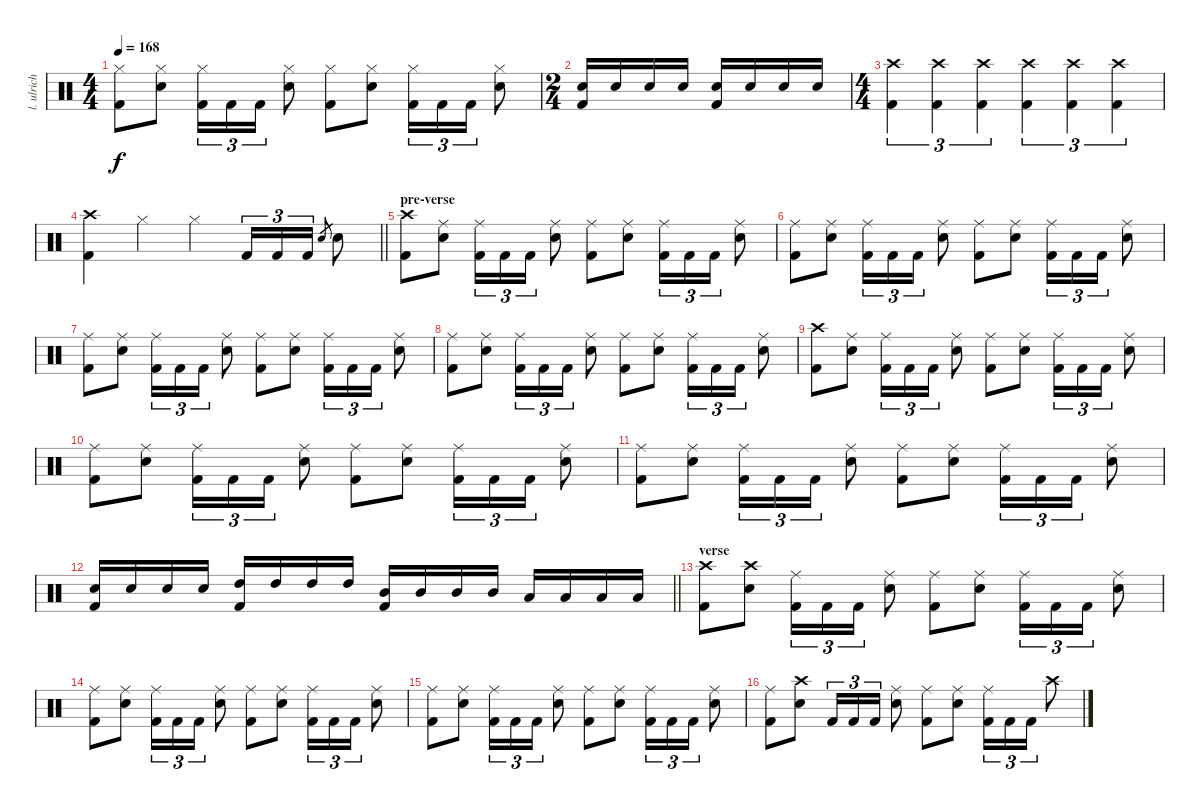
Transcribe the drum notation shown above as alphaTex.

\track ("l. ulrich - drums" "l. ulrich ") {instrument percussion}
\staff {score}
\articulation defaults
\ts (4 4)
\tempo 168
\clef neutral
\ks c
("Hi-Hat (closed)" "Kick (hit) 2").8{dy f} ("Hi-Hat (closed)" "Snare (hit) 2").8 ("Hi-Hat (closed)" "Kick (hit) 2").16{tu (3 2)} "Kick (hit) 2".16{tu (3 2)} "Kick (hit) 2".16{tu (3 2)} ("Hi-Hat (closed)" "Snare (hit) 2").8 ("Hi-Hat (closed)" "Kick (hit) 2").8 ("Hi-Hat (closed)" "Snare (hit) 2").8 ("Hi-Hat (closed)" "Kick (hit) 2").16{tu (3 2)} "Kick (hit) 2".16{tu (3 2)} "Kick (hit) 2".16{tu (3 2)} ("Hi-Hat (closed)" "Snare (hit) 2").8 |
\ts (2 4)
("Snare (hit) 2" "Kick (hit) 2").16 "Snare (hit) 2".16 "Snare (hit) 2".16 "Snare (hit) 2".16 ("Snare (hit) 2" "Kick (hit) 2").16 "Snare (hit) 2".16 "Snare (hit) 2".16 "Snare (hit) 2".16 |
\ts (4 4)
("Crash high (hit)" "Kick (hit) 2").4{tu (3 2)} ("Crash high (hit)" "Kick (hit) 2").4{tu (3 2)} ("Crash high (hit)" "Kick (hit) 2").4{tu (3 2)} ("Crash high (hit)" "Kick (hit) 2").4{tu (3 2)} ("Crash high (hit)" "Kick (hit) 2").4{tu (3 2)} ("Crash high (hit)" "Kick (hit) 2").4{tu (3 2)} |
\barLineRight lightlight
("Crash high (hit)" "Kick (hit) 2").4 "Hi-Hat (closed)".4 "Hi-Hat (closed)".4 "Kick (hit) 2".16{tu (3 2)} "Kick (hit) 2".16{tu (3 2)} "Kick (hit) 2".16{tu (3 2)} "Snare (hit) 2".8{gr} "Snare (hit) 2".8 |
\section ("" "pre-verse")
("Crash high (hit)" "Kick (hit) 2").8 ("Ride (middle)" "Snare (hit) 2").8 ("Ride (middle)" "Kick (hit) 2").16{tu (3 2)} "Kick (hit) 2".16{tu (3 2)} "Kick (hit) 2".16{tu (3 2)} ("Ride (middle)" "Snare (hit) 2").8 ("Ride (middle)" "Kick (hit) 2").8 ("Ride (middle)" "Snare (hit) 2").8 ("Ride (middle)" "Kick (hit) 2").16{tu (3 2)} "Kick (hit) 2".16{tu (3 2)} "Kick (hit) 2".16{tu (3 2)} ("Ride (middle)" "Snare (hit) 2").8 |
("Ride (middle)" "Kick (hit) 2").8 ("Ride (middle)" "Snare (hit) 2").8 ("Ride (middle)" "Kick (hit) 2").16{tu (3 2)} "Kick (hit) 2".16{tu (3 2)} "Kick (hit) 2".16{tu (3 2)} ("Ride (middle)" "Snare (hit) 2").8 ("Ride (middle)" "Kick (hit) 2").8 ("Ride (middle)" "Snare (hit) 2").8 ("Ride (middle)" "Kick (hit) 2").16{tu (3 2)} "Kick (hit) 2".16{tu (3 2)} "Kick (hit) 2".16{tu (3 2)} ("Ride (middle)" "Snare (hit) 2").8 |
("Ride (middle)" "Kick (hit) 2").8 ("Ride (middle)" "Snare (hit) 2").8 ("Ride (middle)" "Kick (hit) 2").16{tu (3 2)} "Kick (hit) 2".16{tu (3 2)} "Kick (hit) 2".16{tu (3 2)} ("Ride (middle)" "Snare (hit) 2").8 ("Ride (middle)" "Kick (hit) 2").8 ("Ride (middle)" "Snare (hit) 2").8 ("Ride (middle)" "Kick (hit) 2").16{tu (3 2)} "Kick (hit) 2".16{tu (3 2)} "Kick (hit) 2".16{tu (3 2)} ("Ride (middle)" "Snare (hit) 2").8 |
("Ride (middle)" "Kick (hit) 2").8 ("Ride (middle)" "Snare (hit) 2").8 ("Ride (middle)" "Kick (hit) 2").16{tu (3 2)} "Kick (hit) 2".16{tu (3 2)} "Kick (hit) 2".16{tu (3 2)} ("Ride (middle)" "Snare (hit) 2").8 ("Ride (middle)" "Kick (hit) 2").8 ("Ride (middle)" "Snare (hit) 2").8 ("Ride (middle)" "Kick (hit) 2").16{tu (3 2)} "Kick (hit) 2".16{tu (3 2)} "Kick (hit) 2".16{tu (3 2)} ("Ride (middle)" "Snare (hit) 2").8 |
("Crash high (hit)" "Kick (hit) 2").8 ("Ride (middle)" "Snare (hit) 2").8 ("Ride (middle)" "Kick (hit) 2").16{tu (3 2)} "Kick (hit) 2".16{tu (3 2)} "Kick (hit) 2".16{tu (3 2)} ("Ride (middle)" "Snare (hit) 2").8 ("Ride (middle)" "Kick (hit) 2").8 ("Ride (middle)" "Snare (hit) 2").8 ("Ride (middle)" "Kick (hit) 2").16{tu (3 2)} "Kick (hit) 2".16{tu (3 2)} "Kick (hit) 2".16{tu (3 2)} ("Ride (middle)" "Snare (hit) 2").8 |
("Ride (middle)" "Kick (hit) 2").8 ("Ride (middle)" "Snare (hit) 2").8 ("Ride (middle)" "Kick (hit) 2").16{tu (3 2)} "Kick (hit) 2".16{tu (3 2)} "Kick (hit) 2".16{tu (3 2)} ("Ride (middle)" "Snare (hit) 2").8 ("Ride (middle)" "Kick (hit) 2").8 ("Ride (middle)" "Snare (hit) 2").8 ("Ride (middle)" "Kick (hit) 2").16{tu (3 2)} "Kick (hit) 2".16{tu (3 2)} "Kick (hit) 2".16{tu (3 2)} ("Ride (middle)" "Snare (hit) 2").8 |
("Ride (middle)" "Kick (hit) 2").8 ("Ride (middle)" "Snare (hit) 2").8 ("Ride (middle)" "Kick (hit) 2").16{tu (3 2)} "Kick (hit) 2".16{tu (3 2)} "Kick (hit) 2".16{tu (3 2)} ("Ride (middle)" "Snare (hit) 2").8 ("Ride (middle)" "Kick (hit) 2").8 ("Ride (middle)" "Snare (hit) 2").8 ("Ride (middle)" "Kick (hit) 2").16{tu (3 2)} "Kick (hit) 2".16{tu (3 2)} "Kick (hit) 2".16{tu (3 2)} ("Ride (middle)" "Snare (hit) 2").8 |
\barLineRight lightlight
("Snare (hit) 2" "Kick (hit) 2").16 "Snare (hit) 2".16 "Snare (hit) 2".16 "Snare (hit) 2".16 ("High Tom (hit)" "Kick (hit) 2").16 "High Tom (hit)".16 "High Tom (hit)".16 "High Tom (hit)".16 ("Mid Tom (hit)" "Kick (hit) 2").16 "Mid Tom (hit)".16 "Mid Tom (hit)".16 "Mid Tom (hit)".16 "Low Tom (hit)".16 "Low Tom (hit)".16 "Low Tom (hit)".16 "Low Tom (hit)".16 |
\section ("" "verse")
("Crash high (hit)" "Kick (hit) 2").8 ("Crash high (hit)" "Snare (hit) 2").8 ("Ride (middle)" "Kick (hit) 2").16{tu (3 2)} "Kick (hit) 2".16{tu (3 2)} "Kick (hit) 2".16{tu (3 2)} ("Ride (middle)" "Snare (hit) 2").8 ("Ride (middle)" "Kick (hit) 2").8 ("Ride (middle)" "Snare (hit) 2").8 ("Ride (middle)" "Kick (hit) 2").16{tu (3 2)} "Kick (hit) 2".16{tu (3 2)} "Kick (hit) 2".16{tu (3 2)} ("Ride (middle)" "Snare (hit) 2").8 |
("Ride (middle)" "Kick (hit) 2").8 ("Ride (middle)" "Snare (hit) 2").8 ("Ride (middle)" "Kick (hit) 2").16{tu (3 2)} "Kick (hit) 2".16{tu (3 2)} "Kick (hit) 2".16{tu (3 2)} ("Ride (middle)" "Snare (hit) 2").8 ("Ride (middle)" "Kick (hit) 2").8 ("Ride (middle)" "Snare (hit) 2").8 ("Ride (middle)" "Kick (hit) 2").16{tu (3 2)} "Kick (hit) 2".16{tu (3 2)} "Kick (hit) 2".16{tu (3 2)} ("Ride (middle)" "Snare (hit) 2").8 |
("Ride (middle)" "Kick (hit) 2").8 ("Ride (middle)" "Snare (hit) 2").8 ("Ride (middle)" "Kick (hit) 2").16{tu (3 2)} "Kick (hit) 2".16{tu (3 2)} "Kick (hit) 2".16{tu (3 2)} ("Ride (middle)" "Snare (hit) 2").8 ("Ride (middle)" "Kick (hit) 2").8 ("Ride (middle)" "Snare (hit) 2").8 ("Ride (middle)" "Kick (hit) 2").16{tu (3 2)} "Kick (hit) 2".16{tu (3 2)} "Kick (hit) 2".16{tu (3 2)} ("Ride (middle)" "Snare (hit) 2").8 |
("Ride (middle)" "Kick (hit) 2").8 ("Crash high (hit)" "Snare (hit) 2").8 "Kick (hit) 2".16{tu (3 2)} "Kick (hit) 2".16{tu (3 2)} "Kick (hit) 2".16{tu (3 2)} ("Ride (middle)" "Snare (hit) 2").8 ("Ride (middle)" "Kick (hit) 2").8 ("Ride (middle)" "Snare (hit) 2").8 ("Ride (middle)" "Kick (hit) 2").16{tu (3 2)} "Kick (hit) 2".16{tu (3 2)} "Kick (hit) 2".16{tu (3 2)} "Crash high (hit)".8
